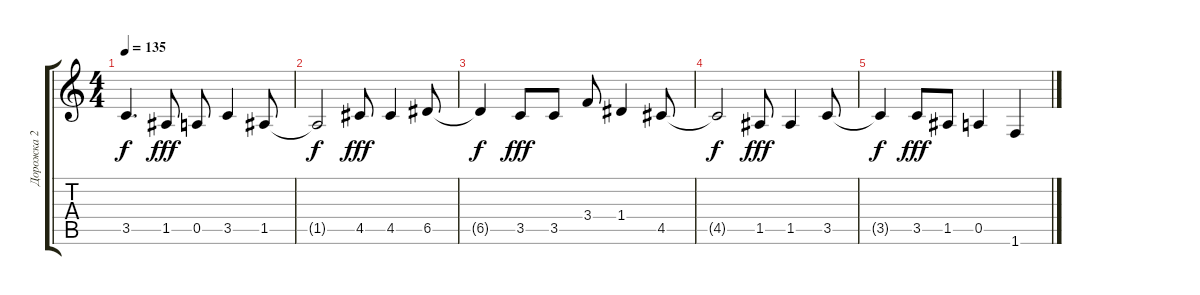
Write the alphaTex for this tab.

\track ("Дорожка 2" "Дорожка 2") {instrument overdrivenguitar}
\staff {score tabs}
\tuning (E4 B3 G3 D3 A2 E2) {hide}
\ts (4 4)
\tempo 135
\clef g2
\ks c
3.5{t}.4{d dy f} 1.5.8{dy fff} 0.5.8 3.5.4 1.5.8 |
1.5{t}.2{dy f} 4.5.8{dy fff} 4.5.4 6.5.8 |
6.5{t}.4{dy f} 3.5.8{dy fff} 3.5.8 3.4.8 1.4.4 4.5.8 |
4.5{t}.2{dy f} 1.5.8{dy fff} 1.5.4 3.5.8 |
3.5{t}.4{dy f} 3.5.8{dy fff} 1.5.8 0.5.4 1.6.4
